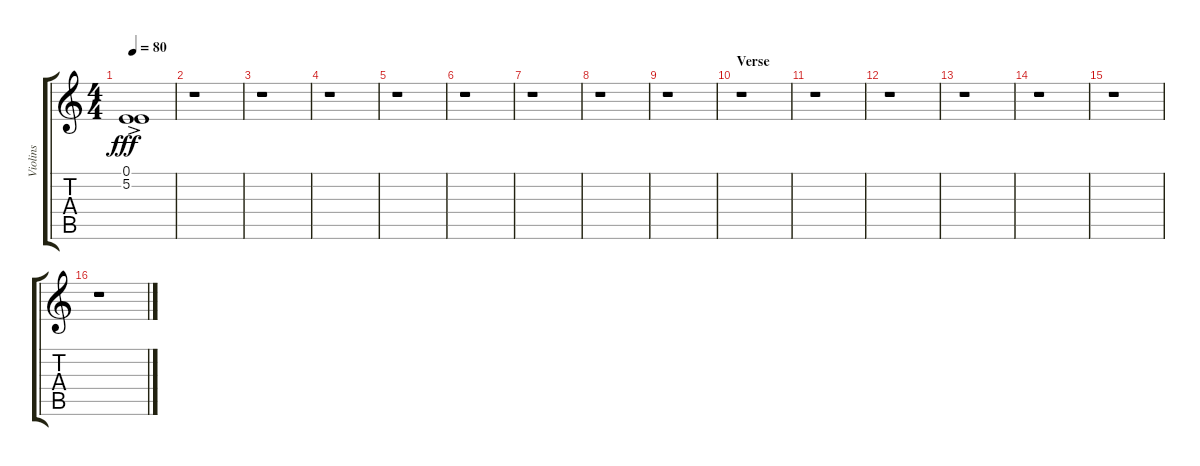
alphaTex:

\track ("Violins" "Violins") {instrument viola}
\staff {score tabs}
\tuning (E4 B3 G3 D3 A2 E2) {hide}
\ts (4 4)
\tempo 80
\clef g2
\ks c
(0.1{ac} 5.2).1{dy fff} |
r.1 |
r.1 |
r.1 |
r.1 |
r.1 |
r.1 |
r.1 |
r.1 |
\section ("" "Verse")
r.1 |
r.1 |
r.1 |
r.1 |
r.1 |
r.1 |
r.1
